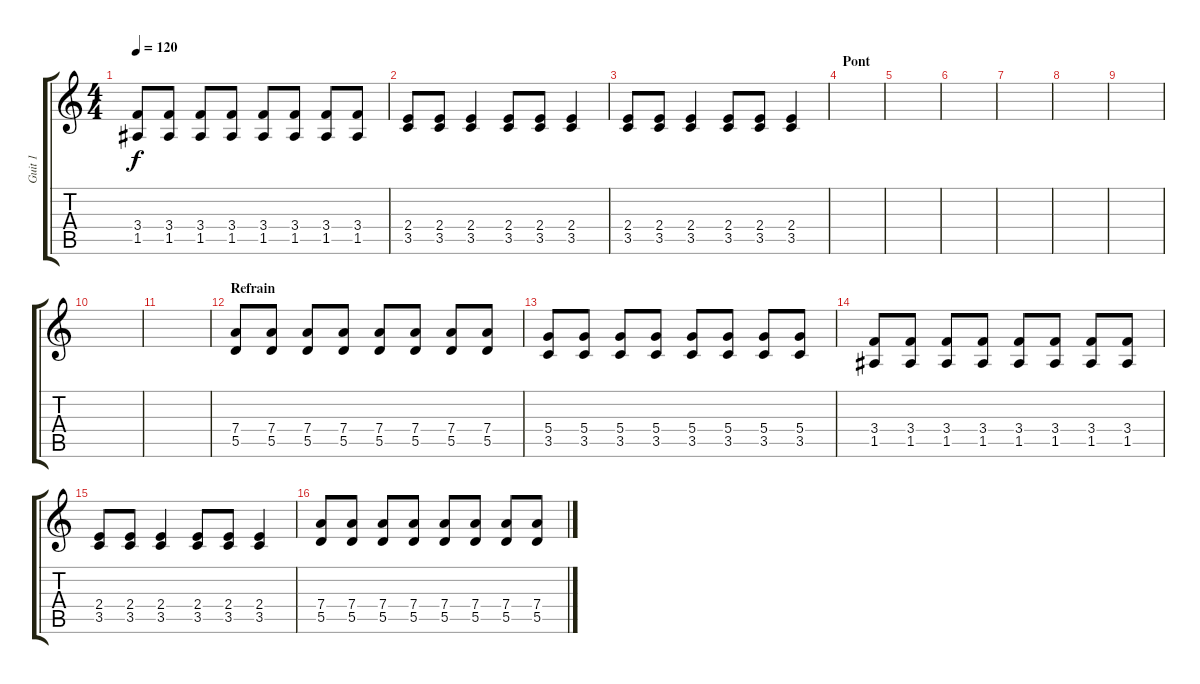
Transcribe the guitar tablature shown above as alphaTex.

\track ("Guit 1" "Guit 1") {instrument electricguitarmuted}
\staff {score tabs}
\tuning (E4 B3 G3 D3 A2 E2) {hide}
\ts (4 4)
\tempo 120
\clef g2
\ks c
(3.4 1.5).8{dy f} (3.4 1.5).8 (3.4 1.5).8 (3.4 1.5).8 (3.4 1.5).8 (3.4 1.5).8 (3.4 1.5).8 (3.4 1.5).8 |
(2.4 3.5).8 (2.4 3.5).8 (2.4 3.5).4 (2.4 3.5).8 (2.4 3.5).8 (2.4 3.5).4 |
(2.4 3.5).8 (2.4 3.5).8 (2.4 3.5).4 (2.4 3.5).8 (2.4 3.5).8 (2.4 3.5).4 |
\section ("" "Pont")
|
|
|
|
|
|
|
|
\section ("" "Refrain")
(7.4 5.5).8 (7.4 5.5).8 (7.4 5.5).8 (7.4 5.5).8 (7.4 5.5).8 (7.4 5.5).8 (7.4 5.5).8 (7.4 5.5).8 |
(5.4 3.5).8 (5.4 3.5).8 (5.4 3.5).8 (5.4 3.5).8 (5.4 3.5).8 (5.4 3.5).8 (5.4 3.5).8 (5.4 3.5).8 |
(3.4 1.5).8 (3.4 1.5).8 (3.4 1.5).8 (3.4 1.5).8 (3.4 1.5).8 (3.4 1.5).8 (3.4 1.5).8 (3.4 1.5).8 |
(2.4 3.5).8 (2.4 3.5).8 (2.4 3.5).4 (2.4 3.5).8 (2.4 3.5).8 (2.4 3.5).4 |
(7.4 5.5).8 (7.4 5.5).8 (7.4 5.5).8 (7.4 5.5).8 (7.4 5.5).8 (7.4 5.5).8 (7.4 5.5).8 (7.4 5.5).8
